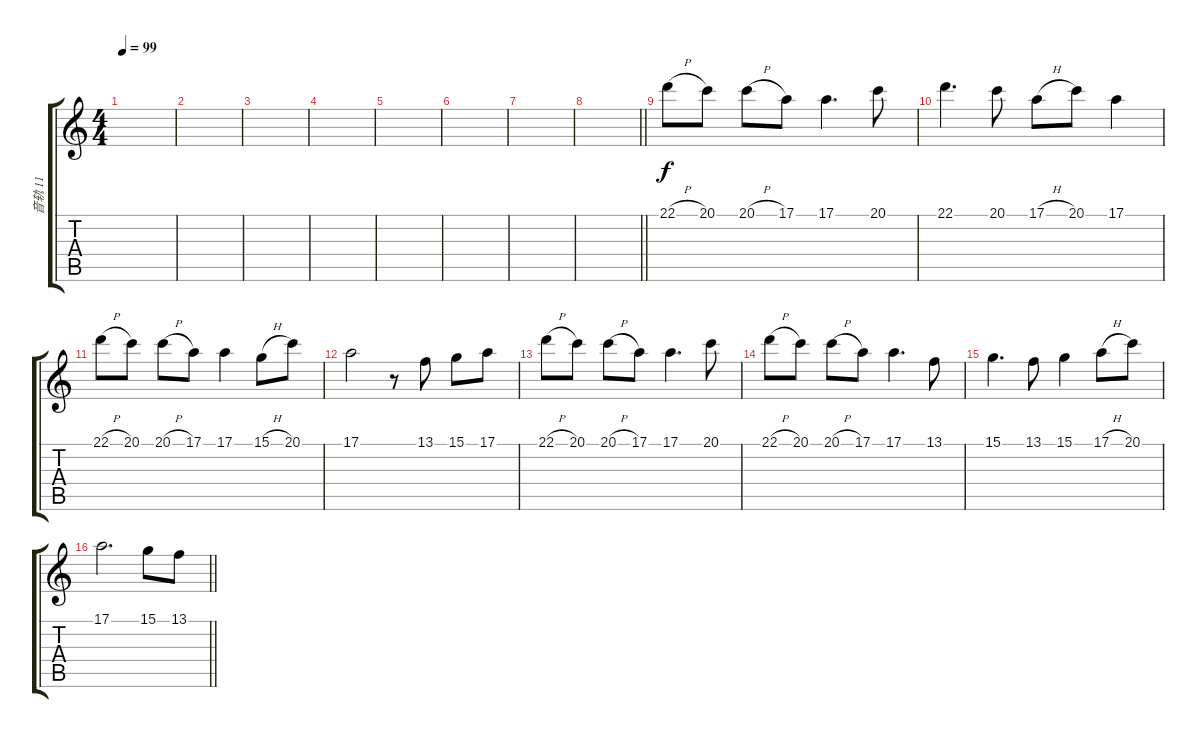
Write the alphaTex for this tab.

\track ("音轨 11" "音轨 11") {instrument synthvoice}
\staff {score tabs}
\tuning (E4 B3 G3 D3 A2 E2) {hide}
\ts (4 4)
\tempo 99
\clef g2
\ks c
|
|
|
|
|
|
|
\barLineRight lightlight
|
22.1{h}.8 20.1.8 20.1{h}.8 17.1.8 17.1.4{d} 20.1.8 |
22.1.4{d} 20.1.8 17.1{h}.8 20.1.8 17.1.4 |
22.1{h}.8 20.1.8 20.1{h}.8 17.1.8 17.1.4{txt ""} 15.1{h}.8 20.1.8 |
17.1.2 r.8 13.1.8 15.1.8 17.1.8 |
22.1{h}.8 20.1.8 20.1{h}.8 17.1.8 17.1.4{d} 20.1.8 |
22.1{h}.8 20.1.8 20.1{h}.8 17.1.8 17.1.4{d} 13.1.8 |
15.1.4{d} 13.1.8 15.1.4 17.1{h}.8 20.1.8 |
\barLineRight lightlight
17.1.2{d} 15.1.8 13.1.8
